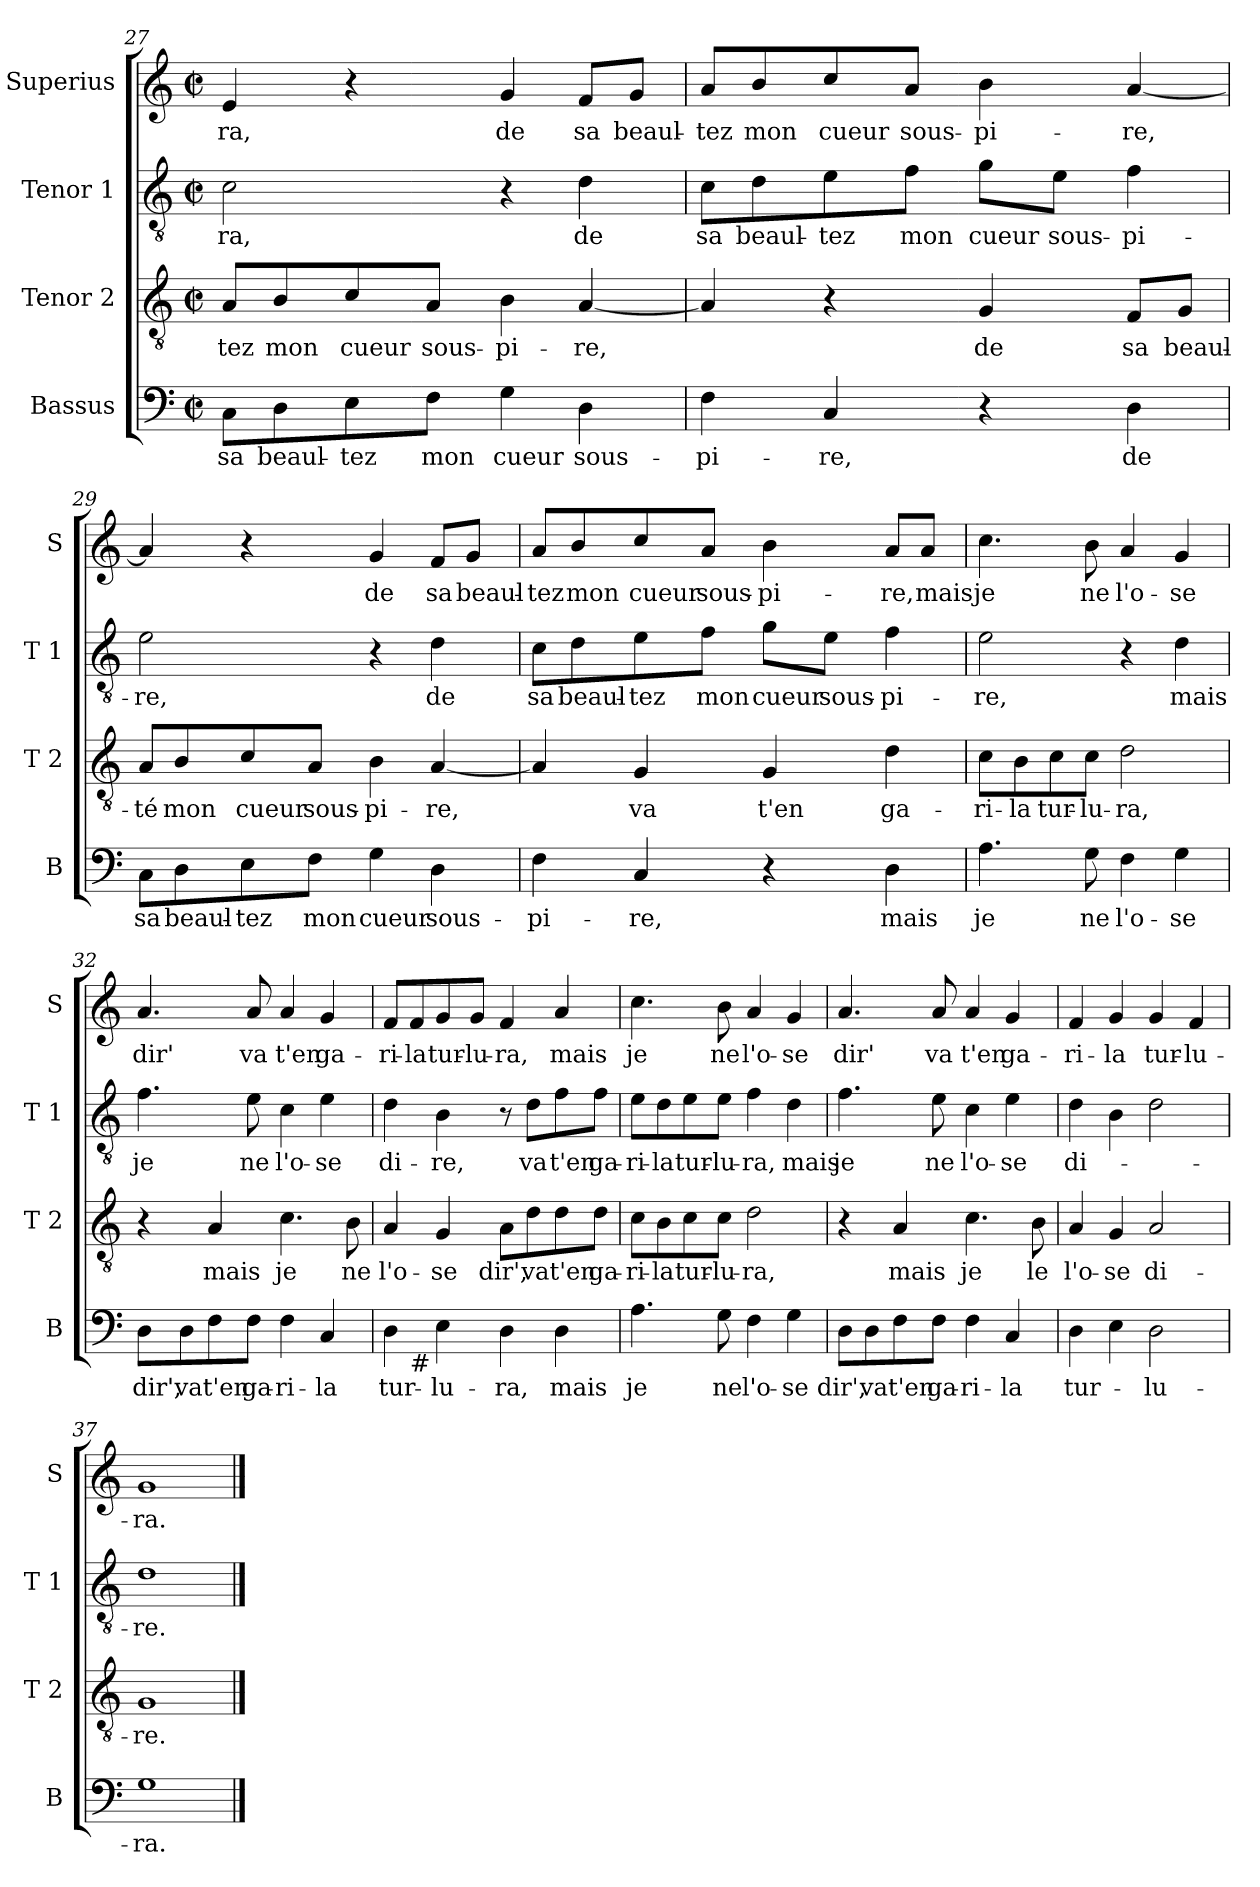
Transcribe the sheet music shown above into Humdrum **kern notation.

**kern	**text	**kern	**text	**kern	**text	**kern	**text
*part4	*part4	*part3	*part3	*part2	*part2	*part1	*part1
*staff4	*staff4	*staff3	*staff3	*staff2	*staff2	*staff1	*staff1
*I"Bassus	*	*I"Tenor 2	*	*I"Tenor 1	*	*I"Superius	*
*I'B	*	*I'T 2	*	*I'T 1	*	*I'S	*
*clefF4	*	*clefGv2	*	*clefGv2	*	*clefG2	*
*k[]	*	*k[]	*	*k[]	*	*k[]	*
*C:	*	*C:	*	*C:	*	*C:	*
*M2/2	*	*M2/2	*	*M2/2	*	*M2/2	*
*met(c|)	*	*met(c|)	*	*met(c|)	*	*met(c|)	*
=27	=27	=27	=27	=27	=27	=27	=27
8C\L	sa	8A/L	-tez	2c\	-ra,	4e/	-ra,
8D\	beaul-	8B/	mon	.	.	.	.
8E\	-tez	8c/	cueur	.	.	4r	.
8F\J	mon	8A/J	sous-	.	.	.	.
4G\	cueur	4B\	-pi-	4r	.	4g/	de
4D\	sous-	[4A/	-re,	4d\	de	8f/L	sa
.	.	.	.	.	.	8g/J	beaul-
=28	=28	=28	=28	=28	=28	=28	=28
4F\	-pi-	4A/]	.	8c\L	sa	8a/L	-tez
.	.	.	.	8d\	beaul-	8b/	mon
4C/	-re,	4r	.	8e\	-tez	8cc/	cueur
.	.	.	.	8f\J	mon	8a/J	sous-
4r	.	4G/	de	8g\L	cueur	4b\	-pi-
.	.	.	.	8e\J	sous-	.	.
4D\	de	8F/L	sa	4f\	-pi-	[4a/	-re,
.	.	8G/J	beaul-	.	.	.	.
=29	=29	=29	=29	=29	=29	=29	=29
8C\L	sa	8A/L	-té	2e\	-re,	4a/]	.
8D\	beaul-	8B/	mon	.	.	.	.
8E\	-tez	8c/	cueur	.	.	4r	.
8F\J	mon	8A/J	sous-	.	.	.	.
4G\	cueur	4B\	-pi-	4r	.	4g/	de
4D\	sous-	[4A/	-re,	4d\	de	8f/L	sa
.	.	.	.	.	.	8g/J	beaul-
!!LO:LB:g=z
=30	=30	=30	=30	=30	=30	=30	=30
4F\	-pi-	4A/]	.	8c\L	sa	8a/L	-tez
.	.	.	.	8d\	beaul-	8b/	mon
4C/	-re,	4G/	va	8e\	-tez	8cc/	cueur
.	.	.	.	8f\J	mon	8a/J	sous-
4r	.	4G/	t'en	8g\L	cueur	4b\	-pi-
.	.	.	.	8e\J	sous-	.	.
4D\	mais	4d\	ga-	4f\	-pi-	8a/L	-re,
.	.	.	.	.	.	8a/J	mais
=31	=31	=31	=31	=31	=31	=31	=31
4.A\	je	8c\L	-ri-	2e\	-re,	4.cc\	je
.	.	8B\	-la	.	.	.	.
.	.	8c\	tur-	.	.	.	.
8G\	ne	8c\J	-lu-	.	.	8b\	ne
4F\	l'o-	2d\	-ra,	4r	.	4a/	l'o-
4G\	-se	.	.	4d\	mais	4g/	-se
=32	=32	=32	=32	=32	=32	=32	=32
8D\L	dir',	4r	.	4.f\	je	4.a/	dir'
8D\	va	.	.	.	.	.	.
8F\	t'en	4A/	mais	.	.	.	.
8F\J	ga-	.	.	8e\	ne	8a/	va
4F\	-ri-	4.c\	je	4c\	l'o-	4a/	t'en
4C/	-la	.	.	4e\	-se	4g/	ga-
.	.	8B\	ne	.	.	.	.
=33	=33	=33	=33	=33	=33	=33	=33
*^	*	*	*	*	*	*	*
4D\	8ryy	tur-	4A/	l'o-	4d\	di-	8f/L	-ri-
!	!LO:TX:b:t=#	!	!	!	!	!	!	!
.	2..ryy	.	.	.	.	.	8f/	-la
4E\	.	-lu-	4G/	-se	4B\	-re,	8g/	tur-
.	.	.	.	.	.	.	8g/J	-lu-
4D\	.	-ra,	8A\L	dir',	8r	.	4f/	-ra,
.	.	.	8d\	va	8d\L	va	.	.
4D\	.	mais	8d\	t'en	8f\	t'en	4a/	mais
.	.	.	8d\J	ga-	8f\J	ga-	.	.
*v	*v	*	*	*	*	*	*	*
!!LO:LB:g=z
=34	=34	=34	=34	=34	=34	=34	=34
4.A\	je	8c\L	-ri-	8e\L	-ri-	4.cc\	je
.	.	8B\	-la	8d\	-la	.	.
.	.	8c\	tur-	8e\	tur-	.	.
8G\	ne	8c\J	-lu-	8e\J	-lu-	8b\	ne
4F\	l'o-	2d\	-ra,	4f\	-ra,	4a/	l'o-
4G\	-se	.	.	4d\	mais	4g/	-se
=35	=35	=35	=35	=35	=35	=35	=35
8D\L	dir',	4r	.	4.f\	je	4.a/	dir'
8D\	va	.	.	.	.	.	.
8F\	t'en	4A/	mais	.	.	.	.
8F\J	ga-	.	.	8e\	ne	8a/	va
4F\	-ri-	4.c\	je	4c\	l'o-	4a/	t'en
4C/	-la	.	.	4e\	-se	4g/	ga-
.	.	8B\	le	.	.	.	.
=36	=36	=36	=36	=36	=36	=36	=36
4D\	tur-	4A/	l'o-	4d\	di-	4f/	-ri-
4E\	.	4G/	-se	4B\	.	4g/	-la
2D\	-lu-	2A/	di-	2d\	.	4g/	tur-
.	.	.	.	.	.	4f/	-lu-
=37	=37	=37	=37	=37	=37	=37	=37
1G	-ra.	1G	-re.	1d	-re.	1g	-ra.
==	==	==	==	==	==	==	==
*-	*-	*-	*-	*-	*-	*-	*-
